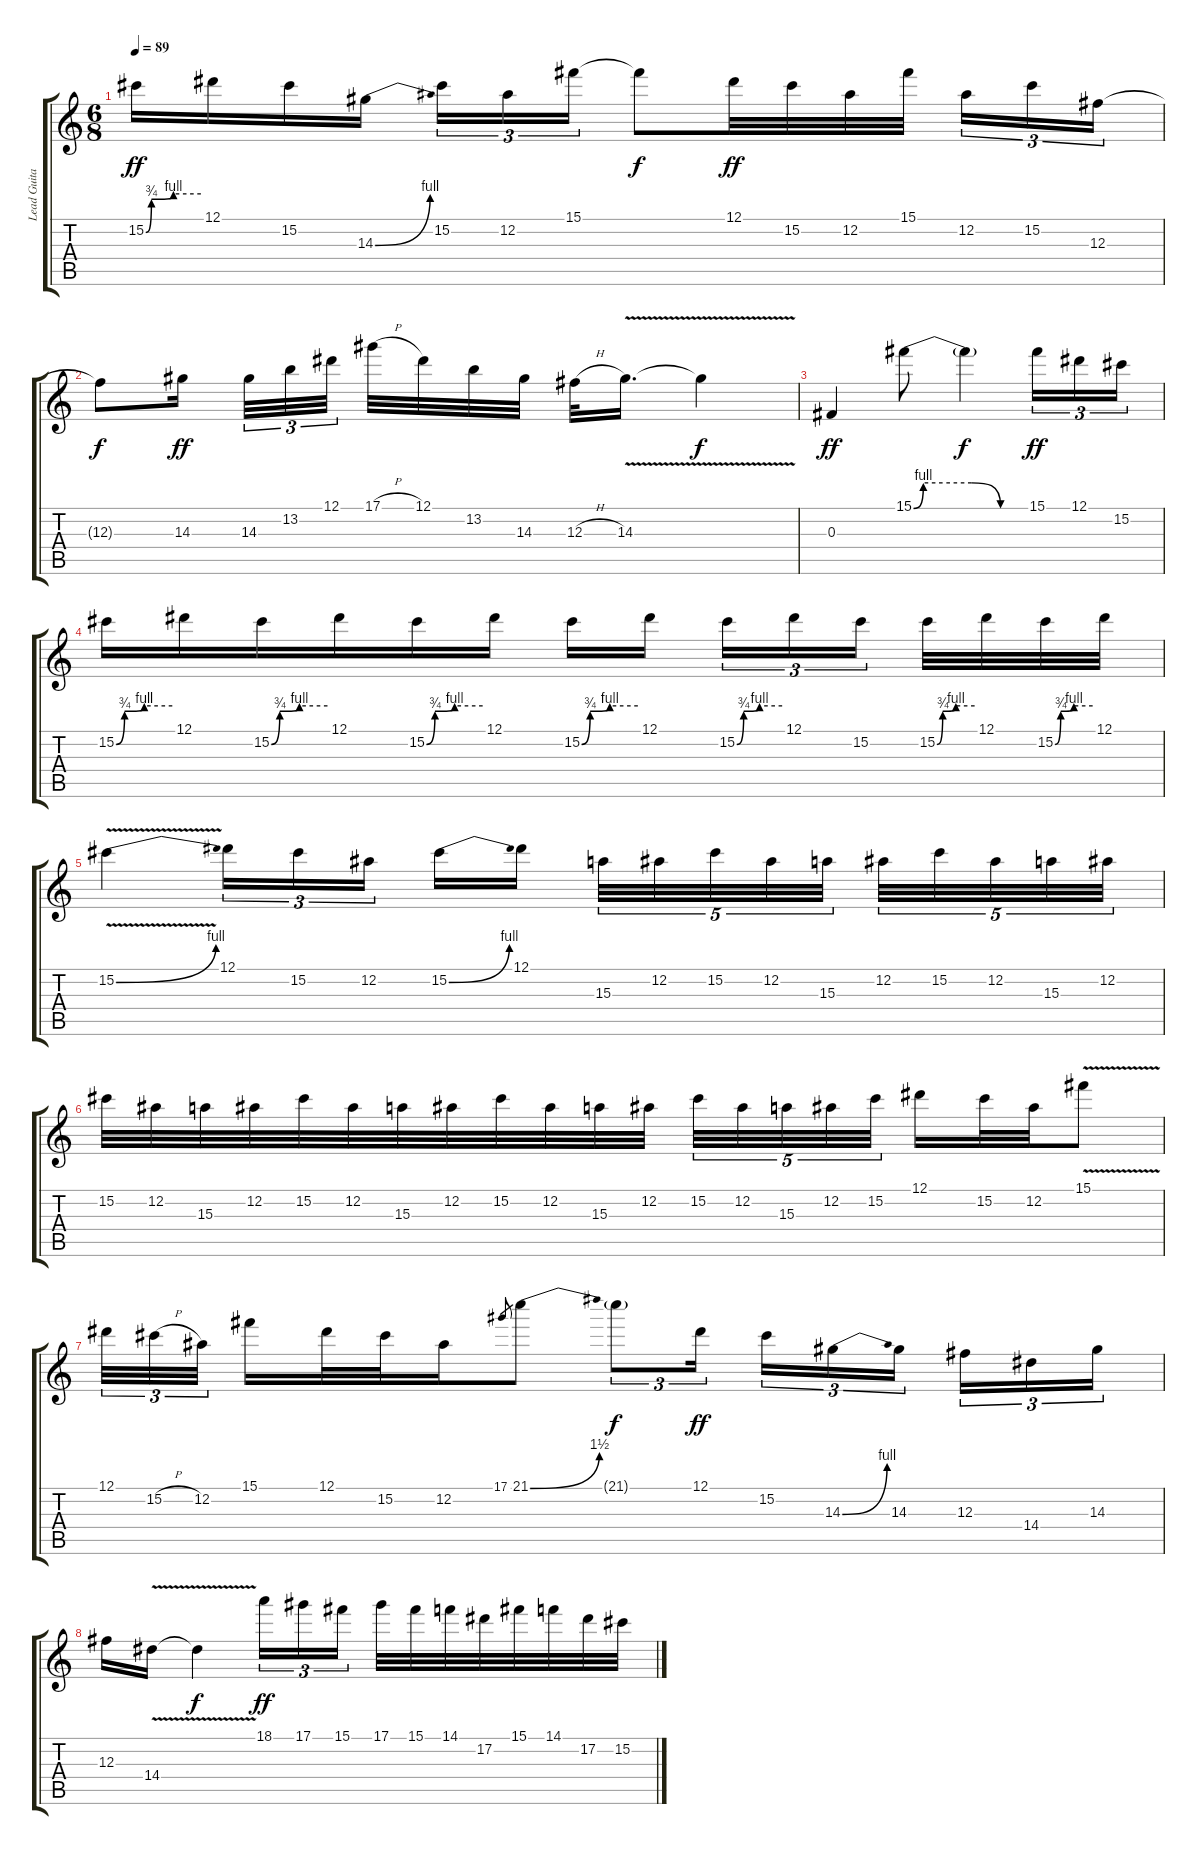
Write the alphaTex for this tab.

\track ("Lead Guitar" "Lead Guita") {instrument overdrivenguitar}
\staff {score tabs}
\tuning (Eb4 Bb3 Gb3 Db3 Ab2 Eb2) {hide}
\ts (6 8)
\tempo 89
\clef g2
\ks c
15.2{be (custom 0 0 6 3 30 4 60 4)}.16{dy ff} 12.1.16 15.2.16 14.3{be (bend 0 0 60 4)}.16{beam splitsecondary} 15.2.16{tu (3 2)} 12.2.16{tu (3 2)} 15.1.16{tu (3 2)} 15.1{t}.8{dy f} 12.1.32{dy ff} 15.2.32 12.2.32 15.1.32{beam splitsecondary} 12.2.16{tu (3 2)} 15.2.16{tu (3 2)} 12.3.16{tu (3 2)} |
12.3{t}.8{dy f} 14.3.16{dy ff beam splitsecondary} 14.3.32{tu (3 2)} 13.2.32{tu (3 2)} 12.1.32{tu (3 2) beam splitsecondary} 17.1{h}.32 12.1.32 13.2.32 14.3.32 12.3{h}.32 14.3{v}.16{d} 14.3{t}.4{dy f} |
0.3.4{dy ff} 15.1{be (custom 0 0 5 4 15 4 30 4 45 0 60 0)}.8 15.1{t}.4{dy f} 15.1.16{tu (3 2) dy ff} 12.1.16{tu (3 2)} 15.2.16{tu (3 2)} |
15.2{be (custom 0 0 9 3 30 4 60 4)}.16 12.1.16 15.2{be (custom 0 0 9 3 30 4 60 4)}.16 12.1.16 15.2{be (custom 0 0 9 3 30 4 60 4)}.16 12.1.16 15.2{be (custom 0 0 9 3 30 4 60 4)}.16 12.1.16{beam splitsecondary} 15.2{be (custom 0 0 9 3 30 4 60 4)}.16{tu (3 2)} 12.1.16{tu (3 2)} 15.2.16{tu (3 2) beam splitsecondary} 15.2{be (custom 0 0 9 3 30 4 60 4)}.32 12.1.32 15.2{be (custom 0 0 9 3 30 4 60 4)}.32 12.1.32 |
15.2{be (bend 0 0 60 4) v}.4 12.1.16{tu (3 2)} 15.2.16{tu (3 2)} 12.2.16{tu (3 2)} 15.2{be (bend 0 0 60 4)}.16 12.1.16{beam splitsecondary} 15.3.32{tu (5 4)} 12.2.32{tu (5 4)} 15.2.32{tu (5 4)} 12.2.32{tu (5 4)} 15.3.32{tu (5 4) beam splitsecondary} 12.2.32{tu (5 4)} 15.2.32{tu (5 4)} 12.2.32{tu (5 4)} 15.3.32{tu (5 4)} 12.2.32{tu (5 4)} |
15.2.32 12.2.32 15.3.32 12.2.32 15.2.32 12.2.32 15.3.32 12.2.32 15.2.32 12.2.32 15.3.32 12.2.32 15.2.32{tu (5 4)} 12.2.32{tu (5 4)} 15.3.32{tu (5 4)} 12.2.32{tu (5 4)} 15.2.32{tu (5 4) beam splitsecondary} 12.1.16 15.2.32 12.2.32 15.1{v}.8 |
12.1.32{tu (3 2)} 15.2{h}.32{tu (3 2)} 12.2.32{tu (3 2) beam splitsecondary} 15.1.16 12.1.32 15.2.32 12.2.16 17.1.8{gr} 21.1{be (bend 0 0 60 6)}.8 21.1{g}.8{tu (3 2) dy f} 12.1.16{tu (3 2) dy ff beam splitsecondary} 15.2.16{tu (3 2)} 14.3{be (bend 0 0 60 4)}.16{tu (3 2)} 14.3.16{tu (3 2) beam splitsecondary} 12.3.16{tu (3 2)} 14.4.16{tu (3 2)} 14.3.16{tu (3 2)} |
12.3.16 14.4{v}.16 14.4{t}.4{dy f} 18.1.16{tu (3 2) dy ff} 17.1.16{tu (3 2)} 15.1.16{tu (3 2) beam splitsecondary} 17.1.32 15.1.32 14.1.32 17.2.32 15.1.32 14.1.32 17.2.32 15.2.32
